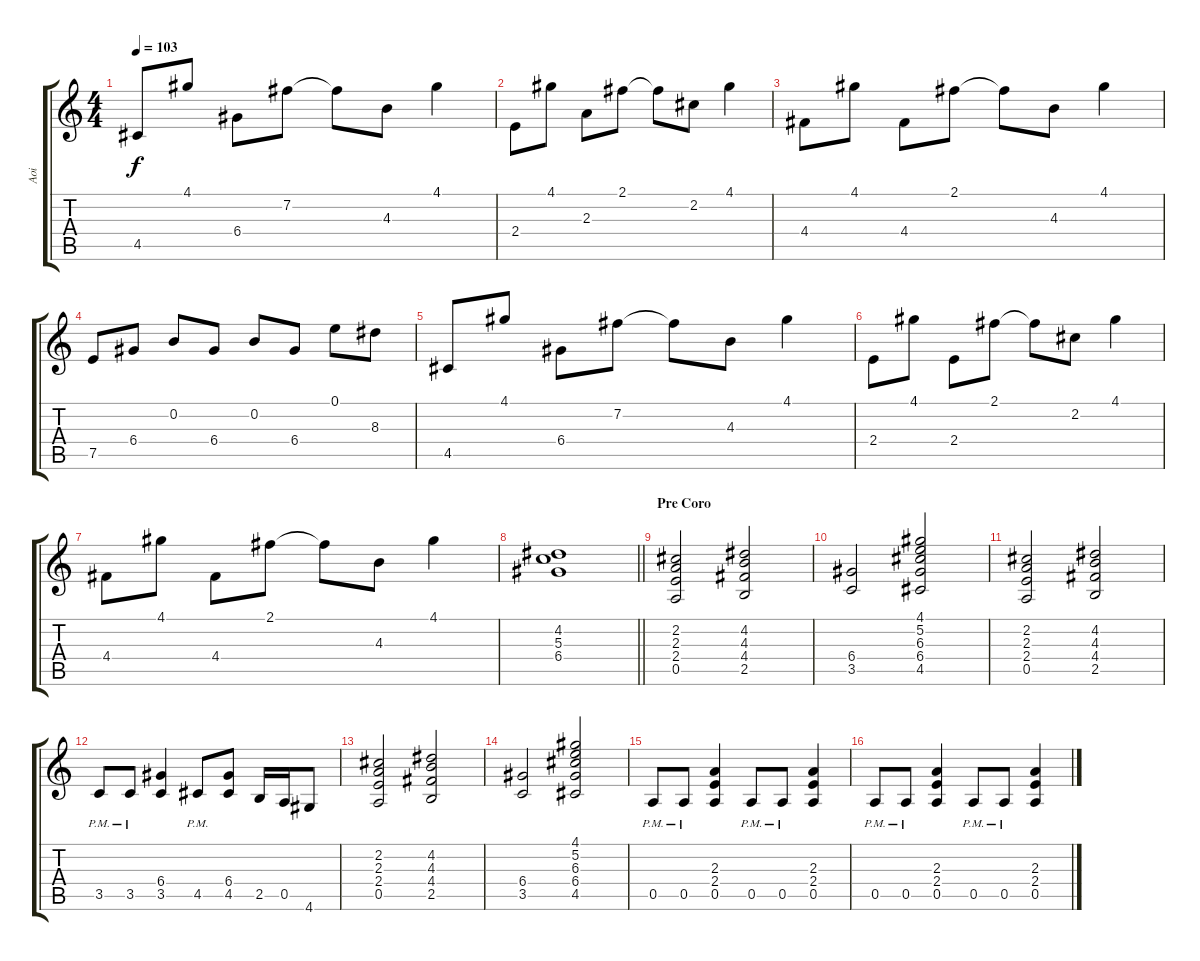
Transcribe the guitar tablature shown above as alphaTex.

\track ("Aoi" "Aoi") {instrument acousticguitarsteel}
\staff {score tabs}
\tuning (E4 B3 G3 D3 A2 E2) {hide}
\ts (4 4)
\tempo 103
\clef g2
\ks c
4.5.8{dy f instrument acousticguitarsteel} 4.1.8 6.4.8 7.2.8 7.2{t}.8 4.3.8 4.1.4 |
2.4.8 4.1.8 2.3.8 2.1.8 2.1{t}.8 2.2.8 4.1.4 |
4.4.8 4.1.8 4.4.8 2.1.8 2.1{t}.8 4.3.8 4.1.4 |
7.5.8 6.4.8 0.2.8 6.4.8 0.2.8 6.4.8 0.1.8 8.3.8 |
4.5.8 4.1.8 6.4.8 7.2.8 7.2{t}.8 4.3.8 4.1.4 |
2.4.8 4.1.8 2.4.8 2.1.8 2.1{t}.8 2.2.8 4.1.4 |
4.4.8 4.1.8 4.4.8 2.1.8 2.1{t}.8 4.3.8 4.1.4 |
\barLineRight lightlight
(4.2 5.3 6.4).1 |
\section ("" "Pre Coro")
(2.2 2.3 2.4 0.5).2{instrument overdrivenguitar} (4.2 4.3 4.4 2.5).2 |
(6.4 3.5).2 (4.1 5.2 6.3 6.4 4.5).2 |
(2.2 2.3 2.4 0.5).2 (4.2 4.3 4.4 2.5).2 |
3.5{pm}.8 3.5{pm}.8 (6.4 3.5).4 4.5{pm}.8 (6.4 4.5).8 2.5.16 0.5.16 4.6.8 |
(2.2 2.3 2.4 0.5).2 (4.2 4.3 4.4 2.5).2 |
(6.4 3.5).2 (4.1 5.2 6.3 6.4 4.5).2 |
0.5{pm}.8 0.5{pm}.8 (2.3 2.4 0.5).4 0.5{pm}.8 0.5{pm}.8 (2.3 2.4 0.5).4 |
0.5{pm}.8 0.5{pm}.8 (2.3 2.4 0.5).4 0.5{pm}.8 0.5{pm}.8 (2.3 2.4 0.5).4
